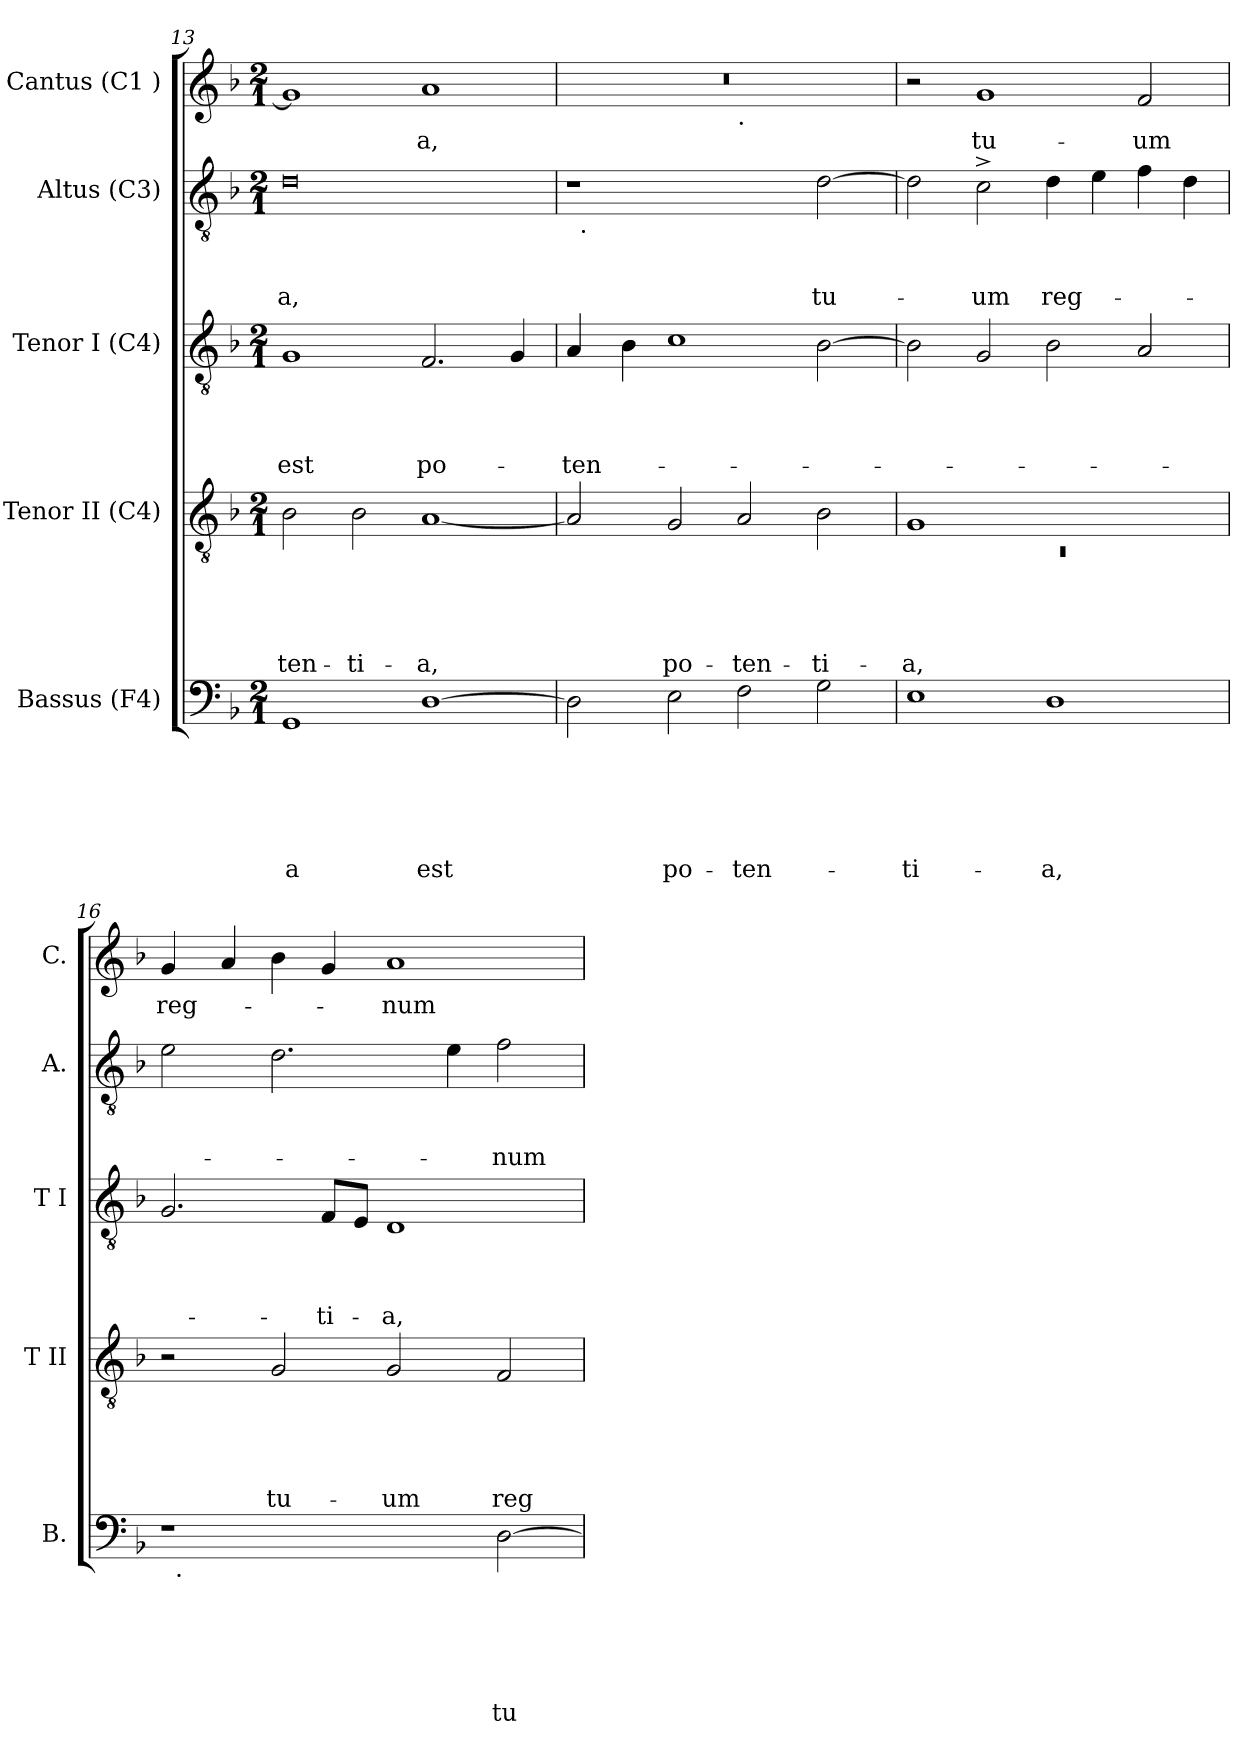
**kern	**text	**text	**text	**text	**text	**text	**kern	**text	**text	**text	**text	**text	**kern	**text	**text	**text	**text	**kern	**text	**text	**text	**kern	**text
*part5	*part5	*part5	*part5	*part5	*part5	*part5	*part4	*part4	*part4	*part4	*part4	*part4	*part3	*part3	*part3	*part3	*part3	*part2	*part2	*part2	*part2	*part1	*part1
*staff5	*staff5	*staff5	*staff5	*staff5	*staff5	*staff5	*staff4	*staff4	*staff4	*staff4	*staff4	*staff4	*staff3	*staff3	*staff3	*staff3	*staff3	*staff2	*staff2	*staff2	*staff2	*staff1	*staff1
*I"Bassus (F4)	*	*	*	*	*	*	*I"Tenor II (C4)	*	*	*	*	*	*I"Tenor I (C4)	*	*	*	*	*I"Altus (C3)	*	*	*	*I"Cantus (C1 )	*
*I'B.	*	*	*	*	*	*	*I'T II	*	*	*	*	*	*I'T I	*	*	*	*	*I'A.	*	*	*	*I'C.	*
!!LO:LB:g=z
*clefF4	*	*	*	*	*	*	*clefGv2	*	*	*	*	*	*clefGv2	*	*	*	*	*clefGv2	*	*	*	*clefG2	*
*k[b-]	*	*	*	*	*	*	*k[b-]	*	*	*	*	*	*k[b-]	*	*	*	*	*k[b-]	*	*	*	*k[b-]	*
*F:	*	*	*	*	*	*	*F:	*	*	*	*	*	*F:	*	*	*	*	*F:	*	*	*	*F:	*
*M2/1	*	*	*	*	*	*	*M2/1	*	*	*	*	*	*M2/1	*	*	*	*	*M2/1	*	*	*	*M2/1	*
=13	=13	=13	=13	=13	=13	=13	=13	=13	=13	=13	=13	=13	=13	=13	=13	=13	=13	=13	=13	=13	=13	=13	=13
!	!	!	!	!	!	!LO:LY:b:rj	!	!	!	!	!	!LO:LY:b	!	!	!	!	!LO:LY:b	!	!	!	!LO:LY:b:rj	!	!
1GG	.	.	.	.	.	-a	2B-\	.	.	.	.	-ten-	1G	.	.	.	est	0d	.	.	-a,	1g]	.
!	!	!	!	!	!	!	!	!	!	!	!	!LO:LY:b	!	!	!	!	!	!	!	!	!	!	!
.	.	.	.	.	.	.	2B-\	.	.	.	.	-ti-	.	.	.	.	.	.	.	.	.	.	.
!	!	!	!	!	!	!LO:LY:b	!	!	!	!	!	!LO:LY:b	!	!	!	!	!LO:LY:b	!	!	!	!	!	!LO:LY:b
[>1D	.	.	.	.	.	est	[<1A	.	.	.	.	-a,	2.F/	.	.	.	po-	.	.	.	.	1a	-a,
.	.	.	.	.	.	.	.	.	.	.	.	.	4G/	.	.	.	.	.	.	.	.	.	.
=14	=14	=14	=14	=14	=14	=14	=14	=14	=14	=14	=14	=14	=14	=14	=14	=14	=14	=14	=14	=14	=14	=14	=14
!	!	!	!	!	!	!	!	!	!	!	!	!	!	!	!	!	!LO:LY:b	!	!	!	!	!	!
*	*	*	*	*	*	*	*	*	*	*	*	*	*	*	*	*	*	*^	*	*	*	*^	*
2D\]	.	.	.	.	.	.	2A/]	.	.	.	.	.	4A/	.	.	.	-ten-	1r	32ryy	.	.	.	0r	1ryy	.
!	!	!	!	!	!	!	!	!	!	!	!	!	!	!	!	!	!	!	!LO:TX:b:t=.	!	!	!	!	!	!
.	.	.	.	.	.	.	.	.	.	.	.	.	.	.	.	.	.	.	1ryy	.	.	.	.	.	.
.	.	.	.	.	.	.	.	.	.	.	.	.	4B-\	.	.	.	.	.	.	.	.	.	.	.	.
!	!	!	!	!	!	!LO:LY:b	!	!	!	!	!	!LO:LY:b	!	!	!	!	!	!	!	!	!	!	!	!	!
2E\	.	.	.	.	.	po-	2G/	.	.	.	.	po-	1c	.	.	.	.	.	.	.	.	.	.	.	.
!	!	!	!	!	!	!	!	!	!	!	!	!	!	!	!	!	!	!	!	!	!	!	!	!LO:TX:b:t=.	!
!	!	!	!	!	!	!LO:LY:b	!	!	!	!	!	!LO:LY:b	!	!	!	!	!	!	!	!	!	!	!	!	!
2F\	.	.	.	.	.	-ten-	2A/	.	.	.	.	-ten-	.	.	.	.	.	2ryy	.	.	.	.	.	1ryy	.
.	.	.	.	.	.	.	.	.	.	.	.	.	.	.	.	.	.	.	2ryy	.	.	.	.	.	.
!	!	!	!	!	!	!	!	!	!	!	!	!LO:LY:b	!	!	!	!	!	!	!	!	!	!LO:LY:b	!	!	!
2G\	.	.	.	.	.	.	2B-\	.	.	.	.	-ti-	[>2B-\	.	.	.	.	[>2d\	.	.	.	tu-	.	.	.
.	.	.	.	.	.	.	.	.	.	.	.	.	.	.	.	.	.	.	4...ryy	.	.	.	.	.	.
=15	=15	=15	=15	=15	=15	=15	=15	=15	=15	=15	=15	=15	=15	=15	=15	=15	=15	=15	=15	=15	=15	=15	=15	=15	=15
*	*	*	*	*	*	*	*^	*	*	*	*	*	*	*	*	*	*	*	*	*	*	*	*	*	*
!	!	!	!	!	!	!LO:LY:b	!	!LO:N:vis=1	!	!	!	!	!LO:LY:b	!	!	!	!	!	!	!	!	!	!	!	!	!
*	*	*	*	*	*	*	*	*	*	*	*	*	*	*	*	*	*	*	*v	*v	*	*	*	*	*	*
*	*	*	*	*	*	*	*	*	*	*	*	*	*	*	*	*	*	*	*	*	*	*	*v	*v	*
1E	.	.	.	.	.	-ti-	1G	0rC	.	.	.	.	-a,	2B-\]	.	.	.	.	2d\]	.	.	.	2r	.
!	!	!	!	!	!	!	!	!	!	!	!	!	!	!	!	!	!	!	!	!	!	!LO:LY:b	!	!LO:LY:b
.	.	.	.	.	.	.	.	.	.	.	.	.	.	2G/	.	.	.	.	2c^>\	.	.	-um	1g	tu-
!	!	!	!	!	!	!LO:LY:b	!	!	!	!	!	!	!	!	!	!	!	!	!	!	!	!LO:LY:b	!	!
1D	.	.	.	.	.	-a,	1ryy	.	.	.	.	.	.	2B-\	.	.	.	.	4d\	.	.	reg-	.	.
.	.	.	.	.	.	.	.	.	.	.	.	.	.	.	.	.	.	.	4e\	.	.	.	.	.
!	!	!	!	!	!	!	!	!	!	!	!	!	!	!	!	!	!	!	!	!	!	!	!	!LO:LY:b
.	.	.	.	.	.	.	.	.	.	.	.	.	.	2A/	.	.	.	.	4f\	.	.	.	2f/	-um
.	.	.	.	.	.	.	.	.	.	.	.	.	.	.	.	.	.	.	4d\	.	.	.	.	.
*	*	*	*	*	*	*	*v	*v	*	*	*	*	*	*	*	*	*	*	*	*	*	*	*	*
=16	=16	=16	=16	=16	=16	=16	=16	=16	=16	=16	=16	=16	=16	=16	=16	=16	=16	=16	=16	=16	=16	=16	=16
!	!	!	!	!	!	!	!	!	!	!	!	!	!	!	!	!	!	!	!	!	!	!	!LO:LY:b
*^	*	*	*	*	*	*	*	*	*	*	*	*	*	*	*	*	*	*	*	*	*	*	*
1r	32ryy	.	.	.	.	.	.	2r	.	.	.	.	.	2.G/	.	.	.	.	2e\	.	.	.	4g/	reg-
!	!LO:TX:b:t=.	!	!	!	!	!	!	!	!	!	!	!	!	!	!	!	!	!	!	!	!	!	!	!
.	1ryy	.	.	.	.	.	.	.	.	.	.	.	.	.	.	.	.	.	.	.	.	.	.	.
.	.	.	.	.	.	.	.	.	.	.	.	.	.	.	.	.	.	.	.	.	.	.	4a/	.
!	!	!	!	!	!	!	!	!	!	!	!	!	!LO:LY:b	!	!	!	!	!	!	!	!	!	!	!
.	.	.	.	.	.	.	.	2G/	.	.	.	.	tu-	.	.	.	.	.	2.d\	.	.	.	4b-\	.
!	!	!	!	!	!	!	!	!	!	!	!	!	!	!	!	!	!	!LO:LY:b	!	!	!	!	!	!
.	.	.	.	.	.	.	.	.	.	.	.	.	.	8F/L	.	.	.	-ti-	.	.	.	.	4g/	.
.	.	.	.	.	.	.	.	.	.	.	.	.	.	8E/J	.	.	.	.	.	.	.	.	.	.
!	!	!	!	!	!	!	!	!	!	!	!	!	!LO:LY:b	!	!	!	!	!LO:LY:b	!	!	!	!	!	!LO:LY:b
2ryy	.	.	.	.	.	.	.	2G/	.	.	.	.	-um	1D	.	.	.	-a,	.	.	.	.	1a	-num
.	2ryy	.	.	.	.	.	.	.	.	.	.	.	.	.	.	.	.	.	.	.	.	.	.	.
.	.	.	.	.	.	.	.	.	.	.	.	.	.	.	.	.	.	.	4e\	.	.	.	.	.
!	!	!	!	!	!	!	!LO:LY:b	!	!	!	!	!	!LO:LY:b	!	!	!	!	!	!	!	!	!LO:LY:b	!	!
[<2D\	.	.	.	.	.	.	tu-	2F/	.	.	.	.	reg-	.	.	.	.	.	2f\	.	.	-num	.	.
.	4...ryy	.	.	.	.	.	.	.	.	.	.	.	.	.	.	.	.	.	.	.	.	.	.	.
*v	*v	*	*	*	*	*	*	*	*	*	*	*	*	*	*	*	*	*	*	*	*	*	*	*
=	=	=	=	=	=	=	=	=	=	=	=	=	=	=	=	=	=	=	=	=	=	=	=
*-	*-	*-	*-	*-	*-	*-	*-	*-	*-	*-	*-	*-	*-	*-	*-	*-	*-	*-	*-	*-	*-	*-	*-
